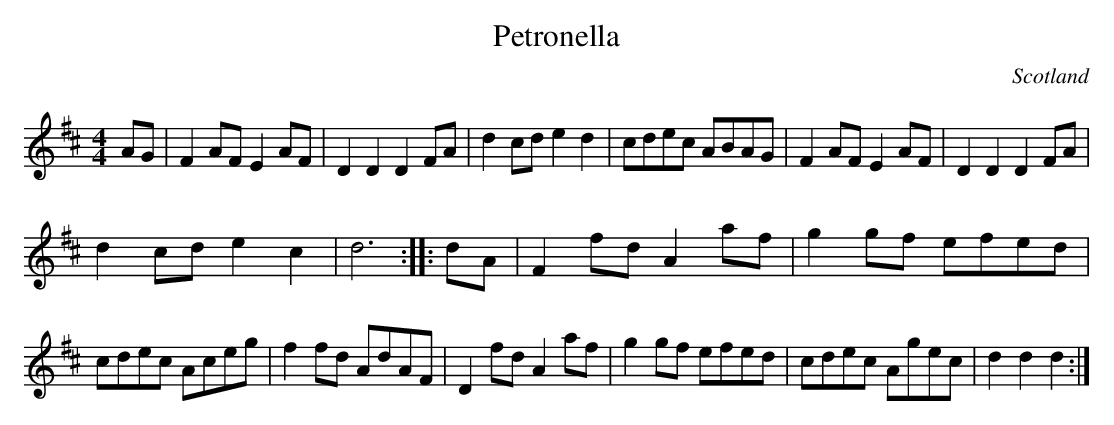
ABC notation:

X:1
T:Petronella
M:4/4
O:Scotland
O:USA
O:England
K:D major
AG|\
F2AF E2AF|D2D2 D2FA|d2cd e2d2|cdec ABAG|\
F2AF E2AF|D2D2 D2FA|
d2cd e2c2|d6::\
dA|\
F2fd A2af|g2gf efed|
cdec Aceg|f2fd AdAF|\
D2fd A2af|g2gf efed|cdec Agec|d2d2 d2:|
